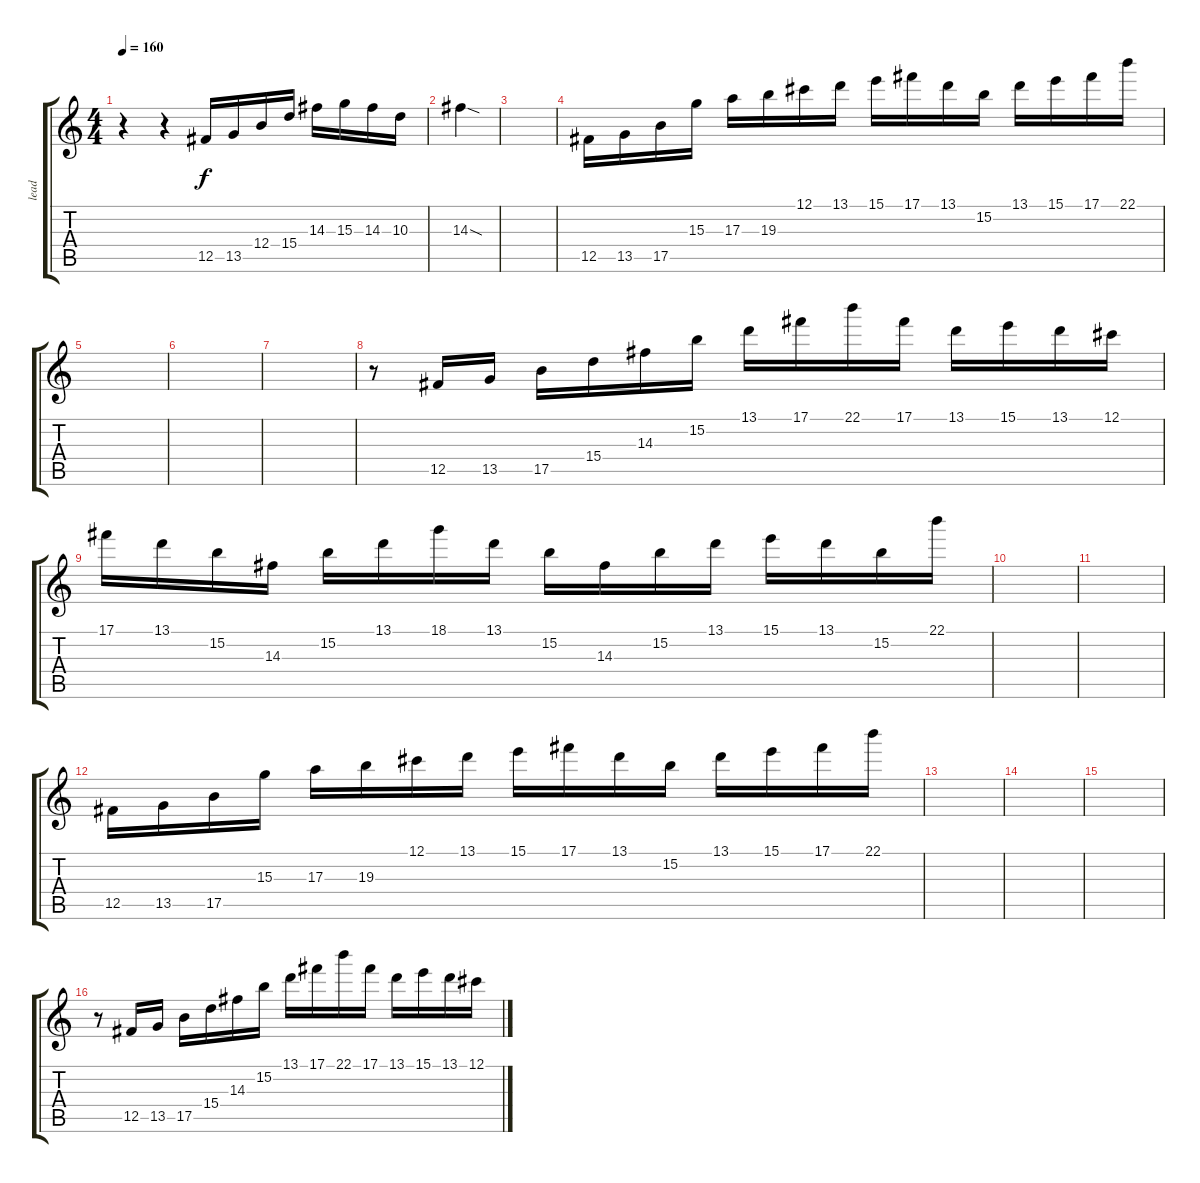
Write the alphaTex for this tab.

\track ("lead" "lead") {instrument overdrivenguitar}
\staff {score tabs}
\tuning (Db4 Ab3 E3 B2 Gb2 B1) {hide}
\ts (4 4)
\tempo 160
\clef g2
\ks c
r.4{dy f} r.4 12.5.16 13.5.16 12.4.16 15.4.16 14.3.16 15.3.16 14.3.16 10.3.16 |
14.3{sod}.4 |
|
12.5.16 13.5.16 17.5.16 15.3.16 17.3.16 19.3.16 12.1.16 13.1.16 15.1.16 17.1.16 13.1.16 15.2.16 13.1.16 15.1.16 17.1.16 22.1.16 |
|
|
|
r.8 12.5.16 13.5.16 17.5.16 15.4.16 14.3.16 15.2.16 13.1.16 17.1.16 22.1.16 17.1.16 13.1.16 15.1.16 13.1.16 12.1.16 |
17.1.16 13.1.16 15.2.16 14.3.16 15.2.16 13.1.16 18.1.16 13.1.16 15.2.16 14.3.16 15.2.16 13.1.16 15.1.16 13.1.16 15.2.16 22.1.16 |
|
|
12.5.16 13.5.16 17.5.16 15.3.16 17.3.16 19.3.16 12.1.16 13.1.16 15.1.16 17.1.16 13.1.16 15.2.16 13.1.16 15.1.16 17.1.16 22.1.16 |
|
|
|
r.8 12.5.16 13.5.16 17.5.16 15.4.16 14.3.16 15.2.16 13.1.16 17.1.16 22.1.16 17.1.16 13.1.16 15.1.16 13.1.16 12.1.16
